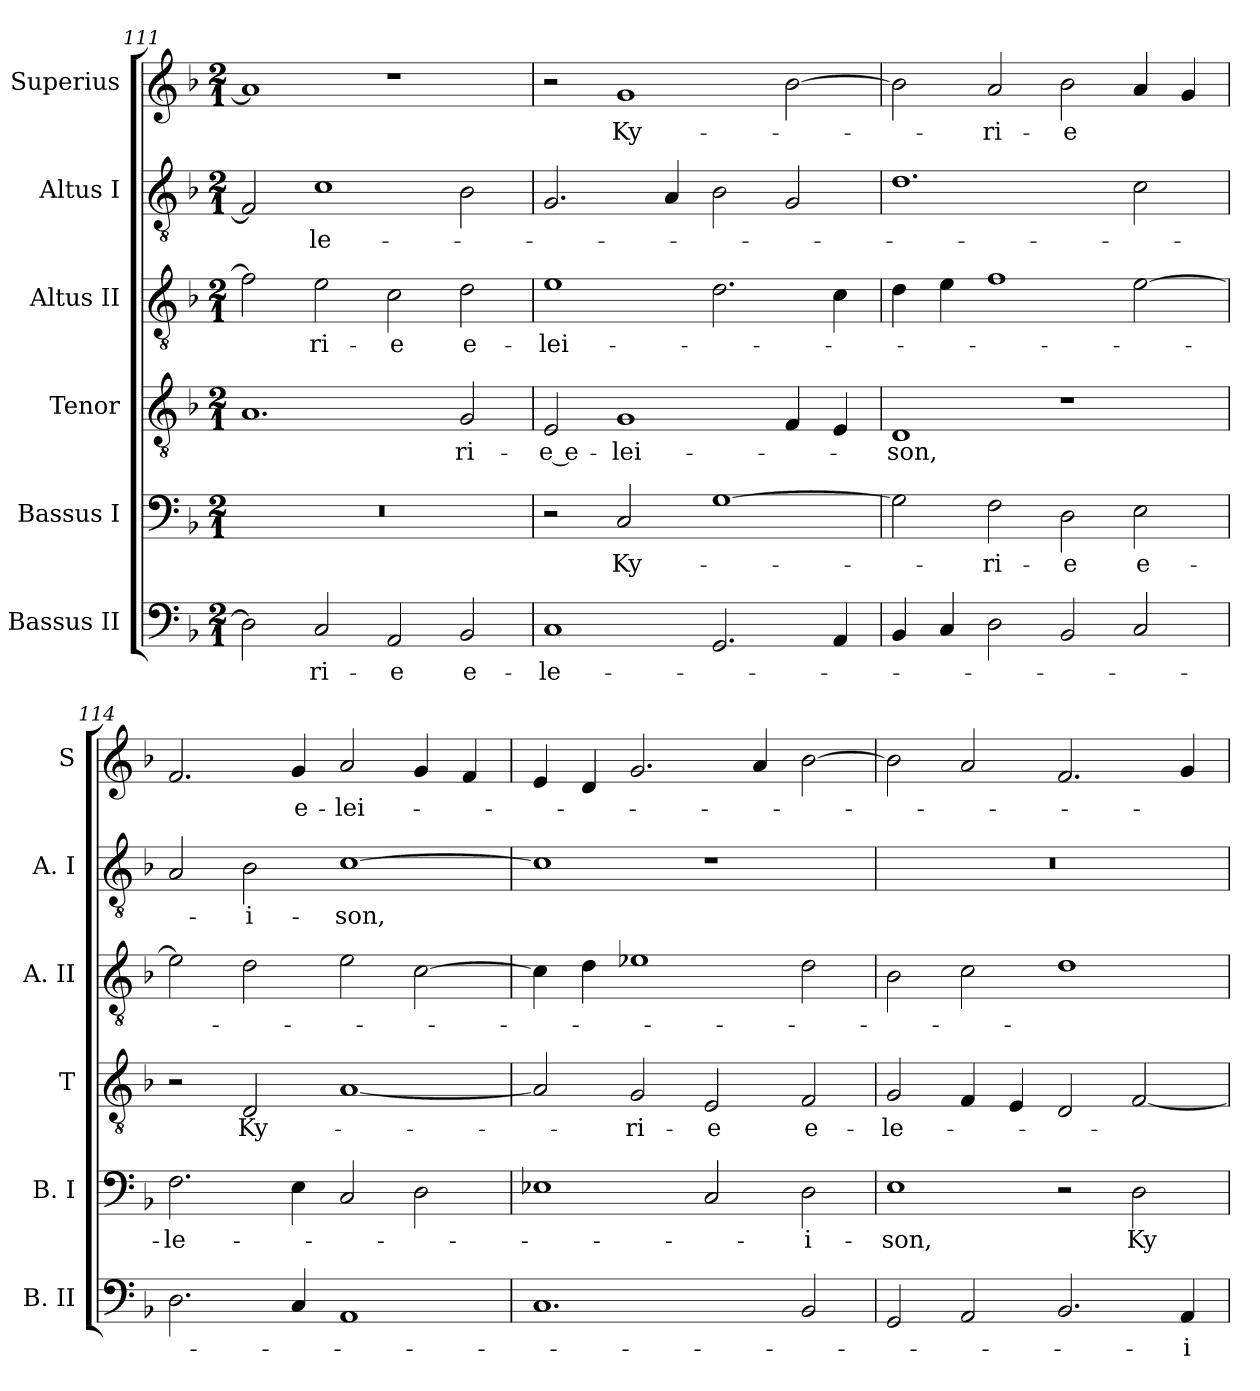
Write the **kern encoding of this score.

**kern	**text	**kern	**text	**kern	**text	**kern	**text	**kern	**text	**kern	**text
*part6	*part6	*part5	*part5	*part4	*part4	*part3	*part3	*part2	*part2	*part1	*part1
*staff6	*staff6	*staff5	*staff5	*staff4	*staff4	*staff3	*staff3	*staff2	*staff2	*staff1	*staff1
*I"Bassus II	*	*I"Bassus I	*	*I"Tenor	*	*I"Altus II	*	*I"Altus I	*	*I"Superius	*
*I'B. II	*	*I'B. I	*	*I'T	*	*I'A. II	*	*I'A. I	*	*I'S	*
*clefF4	*	*clefF4	*	*clefGv2	*	*clefGv2	*	*clefGv2	*	*clefG2	*
*k[b-]	*	*k[b-]	*	*k[b-]	*	*k[b-]	*	*k[b-]	*	*k[b-]	*
*F:	*	*F:	*	*F:	*	*F:	*	*F:	*	*F:	*
*M2/1	*	*M2/1	*	*M2/1	*	*M2/1	*	*M2/1	*	*M2/1	*
=111	=111	=111	=111	=111	=111	=111	=111	=111	=111	=111	=111
2D]	.	0r	.	1.A	.	2f]	.	2F]	.	1a]	.
2C	-ri-	.	.	.	.	2e	-ri-	1c	-le-	.	.
2AA	-e	.	.	.	.	2c	-e	.	.	1r	.
2BB-	e-	.	.	2G	-ri-	2d	e-	2B-	.	.	.
=112	=112	=112	=112	=112	=112	=112	=112	=112	=112	=112	=112
1C	-le-	2r	.	2E	-e e-	1e	-lei-	2.G	.	2r	.
.	.	2C	Ky-	1G	-lei-	.	.	.	.	1g	Ky-
.	.	.	.	.	.	.	.	4A	.	.	.
2.GG	.	[1G	.	.	.	2.d	.	2B-	.	.	.
.	.	.	.	4F	.	.	.	2G	.	[2b-	.
4AA	.	.	.	4E	.	4c	.	.	.	.	.
=113	=113	=113	=113	=113	=113	=113	=113	=113	=113	=113	=113
4BB-	.	2G]	.	1D	-son,	4d	.	1.d	.	2b-]	.
4C	.	.	.	.	.	4e	.	.	.	.	.
2D	.	2F	-ri-	.	.	1f	.	.	.	2a	-ri-
2BB-	.	2D	-e	1r	.	.	.	.	.	2b-	-e
2C	.	2E	e-	.	.	[2e	.	2c	.	4a	.
.	.	.	.	.	.	.	.	.	.	4g	.
=114	=114	=114	=114	=114	=114	=114	=114	=114	=114	=114	=114
2.D	.	2.F	-le-	2r	.	2e]	.	2A	.	2.f	.
.	.	.	.	2D	Ky-	2d	.	2B-	-i-	.	.
4C	.	4E	.	.	.	.	.	.	.	4g	e-
1AA	.	2C	.	[1A	.	2e	.	[1c	-son,	2a	-lei-
.	.	2D	.	.	.	[2c	.	.	.	4g	.
.	.	.	.	.	.	.	.	.	.	4f	.
=115	=115	=115	=115	=115	=115	=115	=115	=115	=115	=115	=115
1.C	.	1E-X	.	2A]	.	4c]	.	1c]	.	4e	.
.	.	.	.	.	.	4d	.	.	.	4d	.
.	.	.	.	2G	-ri-	1e-X	.	.	.	2.g	.
.	.	2C	.	2E	-e	.	.	1r	.	.	.
.	.	.	.	.	.	.	.	.	.	4a	.
2BB-	.	2D	-i-	2F	e-	2d	.	.	.	[2b-	.
=116	=116	=116	=116	=116	=116	=116	=116	=116	=116	=116	=116
2GG	.	1E	-son,	2G	-le-	2B-	.	0r	.	2b-]	.
2AA	.	.	.	4F	.	2c	.	.	.	2a	.
.	.	.	.	4E	.	.	.	.	.	.	.
2.BB-	.	2r	.	2D	.	1d	.	.	.	2.f	.
.	.	2D	Ky-	[2F	.	.	.	.	.	.	.
4AA	-i-	.	.	.	.	.	.	.	.	4g	.
=	=	=	=	=	=	=	=	=	=	=	=
*-	*-	*-	*-	*-	*-	*-	*-	*-	*-	*-	*-
